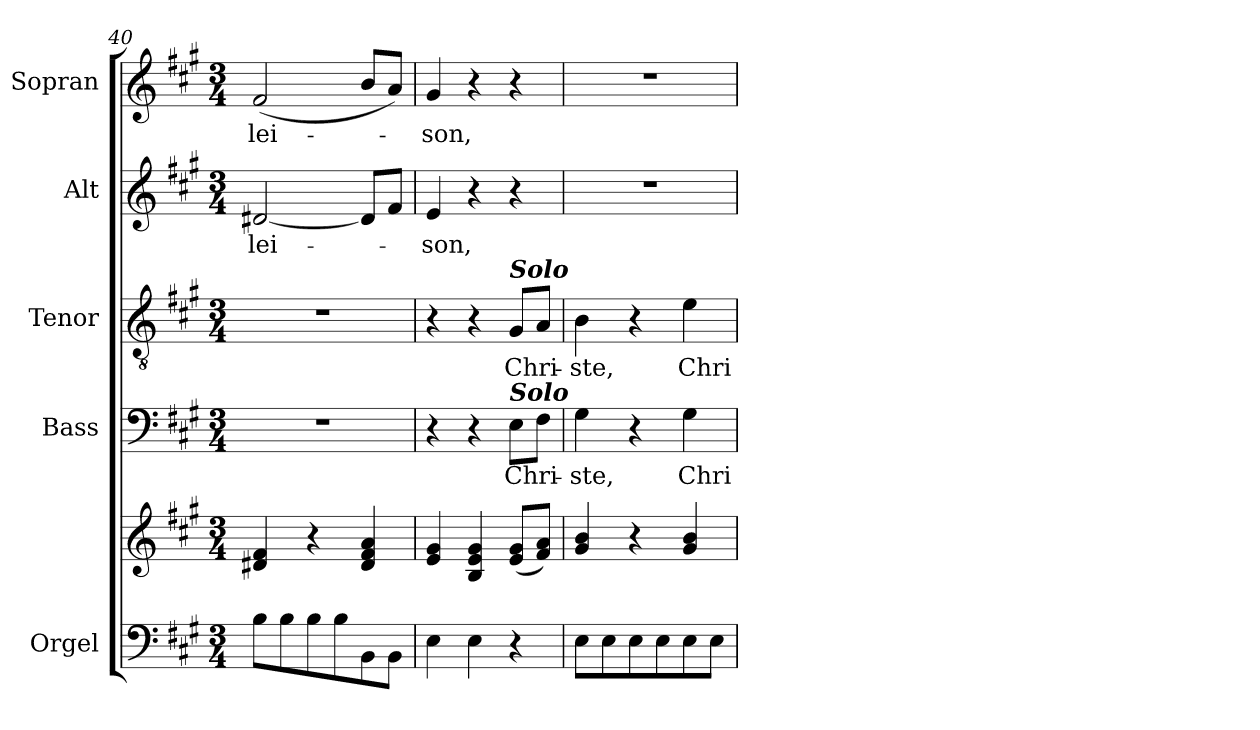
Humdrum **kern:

**kern	**kern	**kern	**text	**kern	**text	**kern	**text	**kern	**text
*part5	*part5	*part4	*part4	*part3	*part3	*part2	*part2	*part1	*part1
*staff6	*staff5	*staff4	*staff4	*staff3	*staff3	*staff2	*staff2	*staff1	*staff1
*I"Orgel	*	*I"Bass	*	*I"Tenor	*	*I"Alt	*	*I"Sopran	*
*I'Org.	*	*I'B.	*	*I'T.	*	*I'A.	*	*I'S.	*
*clefF4	*clefG2	*clefF4	*	*clefGv2	*	*clefG2	*	*clefG2	*
*k[f#c#g#]	*k[f#c#g#]	*k[f#c#g#]	*	*k[f#c#g#]	*	*k[f#c#g#]	*	*k[f#c#g#]	*
*A:	*A:	*A:	*	*A:	*	*A:	*	*A:	*
*M3/4	*M3/4	*M3/4	*	*M3/4	*	*M3/4	*	*M3/4	*
=40	=40	=40	=40	=40	=40	=40	=40	=40	=40
!	!	!	!	!	!	!	!LO:LY:b	!	!LO:LY:b
8B\L	4d#X/ 4f#/	2.r	.	2.r	.	[2d#X/	-lei-	(<2f#/	-lei-
8B\	.	.	.	.	.	.	.	.	.
8B\	4r	.	.	.	.	.	.	.	.
8B\	.	.	.	.	.	.	.	.	.
8BB\	4d#/ 4f#/ 4a/	.	.	.	.	8d#/L]	.	8b/L	.
8BB\J	.	.	.	.	.	8f#/J	.	8a/J)	.
=41	=41	=41	=41	=41	=41	=41	=41	=41	=41
!	!	!	!	!	!	!	!LO:LY:b	!	!LO:LY:b
4E\	4e/ 4g#/	4r	.	4r	.	4e/	-son,	4g#/	-son,
4E\	4B/ 4e/ 4g#/	4r	.	4r	.	4r	.	4r	.
!	!	!	!	!LO:TX:a:Bi:t=Solo	!	!	!	!	!
!	!	!LO:TX:a:Bi:t=Solo	!	!	!	!	!	!	!
!	!	!	!LO:LY:b	!	!LO:LY:b	!	!	!	!
4r	(<8e/ 8g#/L	8E\L	Chri-	8G#/L	Chri-	4r	.	4r	.
.	8f#/ 8a/J)	8F#\J	.	8A/J	.	.	.	.	.
=42	=42	=42	=42	=42	=42	=42	=42	=42	=42
!	!	!	!LO:LY:b	!	!LO:LY:b	!	!	!	!
8E\L	4g#/ 4b/	4G#\	-ste,	4B\	-ste,	2.r	.	2.r	.
8E\	.	.	.	.	.	.	.	.	.
8E\	4r	4r	.	4r	.	.	.	.	.
8E\	.	.	.	.	.	.	.	.	.
!	!	!	!LO:LY:b	!	!LO:LY:b	!	!	!	!
8E\	4g#/ 4b/	4G#\	Chri-	4e\	Chri-	.	.	.	.
8E\J	.	.	.	.	.	.	.	.	.
=	=	=	=	=	=	=	=	=	=
*-	*-	*-	*-	*-	*-	*-	*-	*-	*-
